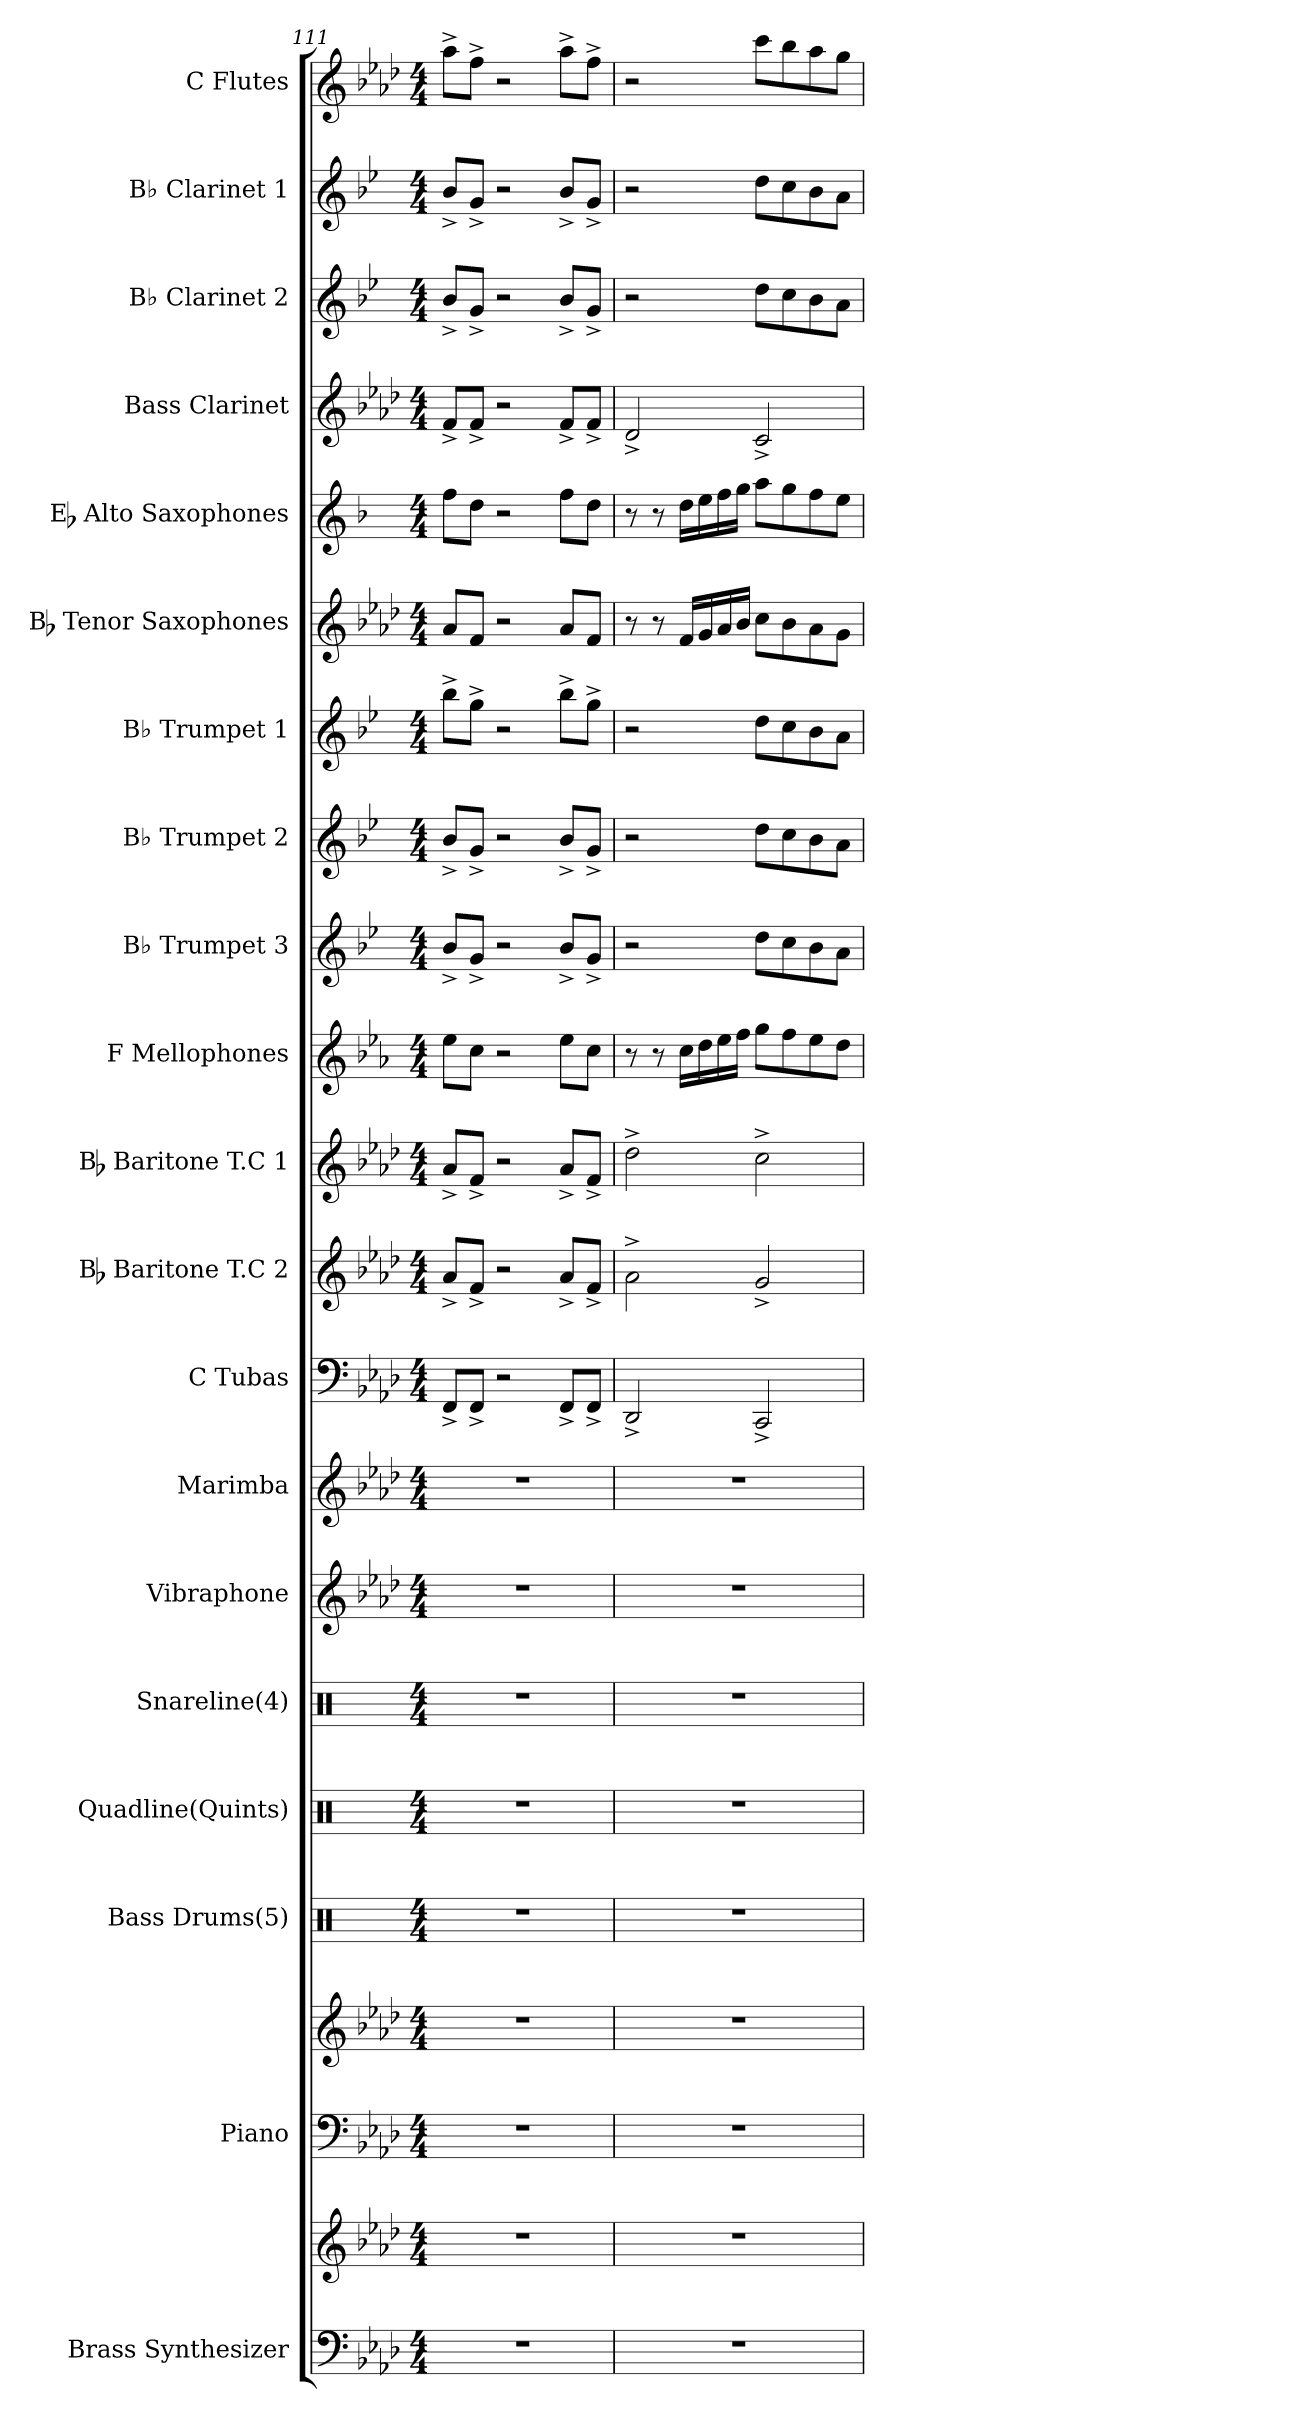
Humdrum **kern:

**kern	**kern	**kern	**kern	**kern	**kern	**kern	**kern	**kern	**kern	**kern	**kern	**kern	**kern	**kern	**kern	**kern	**kern	**kern	**kern	**kern	**kern
*part20	*part20	*part19	*part19	*part18	*part17	*part16	*part15	*part14	*part13	*part12	*part11	*part10	*part9	*part8	*part7	*part6	*part5	*part4	*part3	*part2	*part1
*staff22	*staff21	*staff20	*staff19	*staff18	*staff17	*staff16	*staff15	*staff14	*staff13	*staff12	*staff11	*staff10	*staff9	*staff8	*staff7	*staff6	*staff5	*staff4	*staff3	*staff2	*staff1
*I"Brass Synthesizer	*	*I"Piano	*	*I"Bass Drums(5)	*I"Quadline(Quints)	*I"Snareline(4)	*I"Vibraphone	*I"Marimba	*I"C Tubas	*I"Bb Baritone T.C 2	*I"Bb Baritone T.C 1	*I"F Mellophones	*I"B♭ Trumpet 3	*I"B♭ Trumpet 2	*I"B♭ Trumpet 1	*I"Bb Tenor Saxophones	*I"Eb Alto Saxophones	*I"Bass Clarinet	*I"B♭ Clarinet 2	*I"B♭ Clarinet 1	*I"C Flutes
*I'Synth.	*	*I'Pno.	*	*I'BD	*	*	*	*I'Marimba	*I'Tubas	*I'Baritone T.C 2	*I'Baritone T.C 1	*I'Mello	*I'B♭ Tpt. 3	*I'B♭ Tpt. 2	*I'B♭ Tpt. 1	*I'Tenor Saxes	*I'Alto Saxes	*I'B. Cl.	*I'B♭ Cl. 2	*I'B♭ Cl. 1	*I'Flutes
*clefF4	*clefG2	*clefF4	*clefG2	*clefX	*clefX	*clefX	*clefG2	*clefG2	*clefF4	*clefG2	*clefG2	*clefG2	*clefG2	*clefG2	*clefG2	*clefG2	*clefG2	*clefG2	*clefG2	*clefG2	*clefG2
*	*	*	*	*	*	*	*	*	*	*ITrd8c14	*ITrd8c14	*ITrd4c7	*ITrd1c2	*ITrd1c2	*ITrd1c2	*ITrd8c14	*ITrd5c9	*ITrd8c14	*ITrd1c2	*ITrd1c2	*
*k[b-e-a-d-]	*k[b-e-a-d-]	*k[b-e-a-d-]	*k[b-e-a-d-]	*k[]	*k[]	*k[]	*k[b-e-a-d-]	*k[b-e-a-d-]	*k[b-e-a-d-]	*k[b-e-a-d-]	*k[b-e-a-d-]	*k[b-e-a-d-]	*k[b-e-a-d-]	*k[b-e-a-d-]	*k[b-e-a-d-]	*k[b-e-a-d-]	*k[b-e-a-d-]	*k[b-e-a-d-]	*k[b-e-a-d-]	*k[b-e-a-d-]	*k[b-e-a-d-]
*M4/4	*M4/4	*M4/4	*M4/4	*M4/4	*M4/4	*M4/4	*M4/4	*M4/4	*M4/4	*M4/4	*M4/4	*M4/4	*M4/4	*M4/4	*M4/4	*M4/4	*M4/4	*M4/4	*M4/4	*M4/4	*M4/4
=111	=111	=111	=111	=111	=111	=111	=111	=111	=111	=111	=111	=111	=111	=111	=111	=111	=111	=111	=111	=111	=111
1r	1r	1r	1r	1r	1r	1r	1r	1r	8FF^/L	8A-^/L	8A-^/L	8a-\L	8a-^/L	8a-^/L	8aa-^\L	8A-/L	8a-\L	8F^/L	8a-^/L	8a-^/L	8aa-^\L
.	.	.	.	.	.	.	.	.	8FF^/J	8F^/J	8F^/J	8f\J	8f^/J	8f^/J	8ff^\J	8F/J	8f\J	8F^/J	8f^/J	8f^/J	8ff^\J
.	.	.	.	.	.	.	.	.	2r	2r	2r	2r	2r	2r	2r	2r	2r	2r	2r	2r	2r
.	.	.	.	.	.	.	.	.	8FF^/L	8A-^/L	8A-^/L	8a-\L	8a-^/L	8a-^/L	8aa-^\L	8A-/L	8a-\L	8F^/L	8a-^/L	8a-^/L	8aa-^\L
.	.	.	.	.	.	.	.	.	8FF^/J	8F^/J	8F^/J	8f\J	8f^/J	8f^/J	8ff^\J	8F/J	8f\J	8F^/J	8f^/J	8f^/J	8ff^\J
=112	=112	=112	=112	=112	=112	=112	=112	=112	=112	=112	=112	=112	=112	=112	=112	=112	=112	=112	=112	=112	=112
1r	1r	1r	1r	1r	1r	1r	1r	1r	2DD-^/	2A-^\	2d-^\	8r	2r	2r	2r	8r	8r	2D-^/	2r	2r	2r
.	.	.	.	.	.	.	.	.	.	.	.	8r	.	.	.	8r	8r	.	.	.	.
.	.	.	.	.	.	.	.	.	.	.	.	16f\LL	.	.	.	16F/LL	16f\LL	.	.	.	.
.	.	.	.	.	.	.	.	.	.	.	.	16g\	.	.	.	16G/	16g\	.	.	.	.
.	.	.	.	.	.	.	.	.	.	.	.	16a-\	.	.	.	16A-/	16a-\	.	.	.	.
.	.	.	.	.	.	.	.	.	.	.	.	16b-\JJ	.	.	.	16B-/JJ	16b-\JJ	.	.	.	.
.	.	.	.	.	.	.	.	.	2CC^/	2G^/	2c^\	8cc\L	8cc\L	8cc\L	8cc\L	8c\L	8cc\L	2C^/	8cc\L	8cc\L	8ccc\L
.	.	.	.	.	.	.	.	.	.	.	.	8b-\	8b-\	8b-\	8b-\	8B-\	8b-\	.	8b-\	8b-\	8bb-\
.	.	.	.	.	.	.	.	.	.	.	.	8a-\	8a-\	8a-\	8a-\	8A-\	8a-\	.	8a-\	8a-\	8aa-\
.	.	.	.	.	.	.	.	.	.	.	.	8g\J	8g\J	8g\J	8g\J	8G\J	8g\J	.	8g\J	8g\J	8gg\J
=	=	=	=	=	=	=	=	=	=	=	=	=	=	=	=	=	=	=	=	=	=
*-	*-	*-	*-	*-	*-	*-	*-	*-	*-	*-	*-	*-	*-	*-	*-	*-	*-	*-	*-	*-	*-
